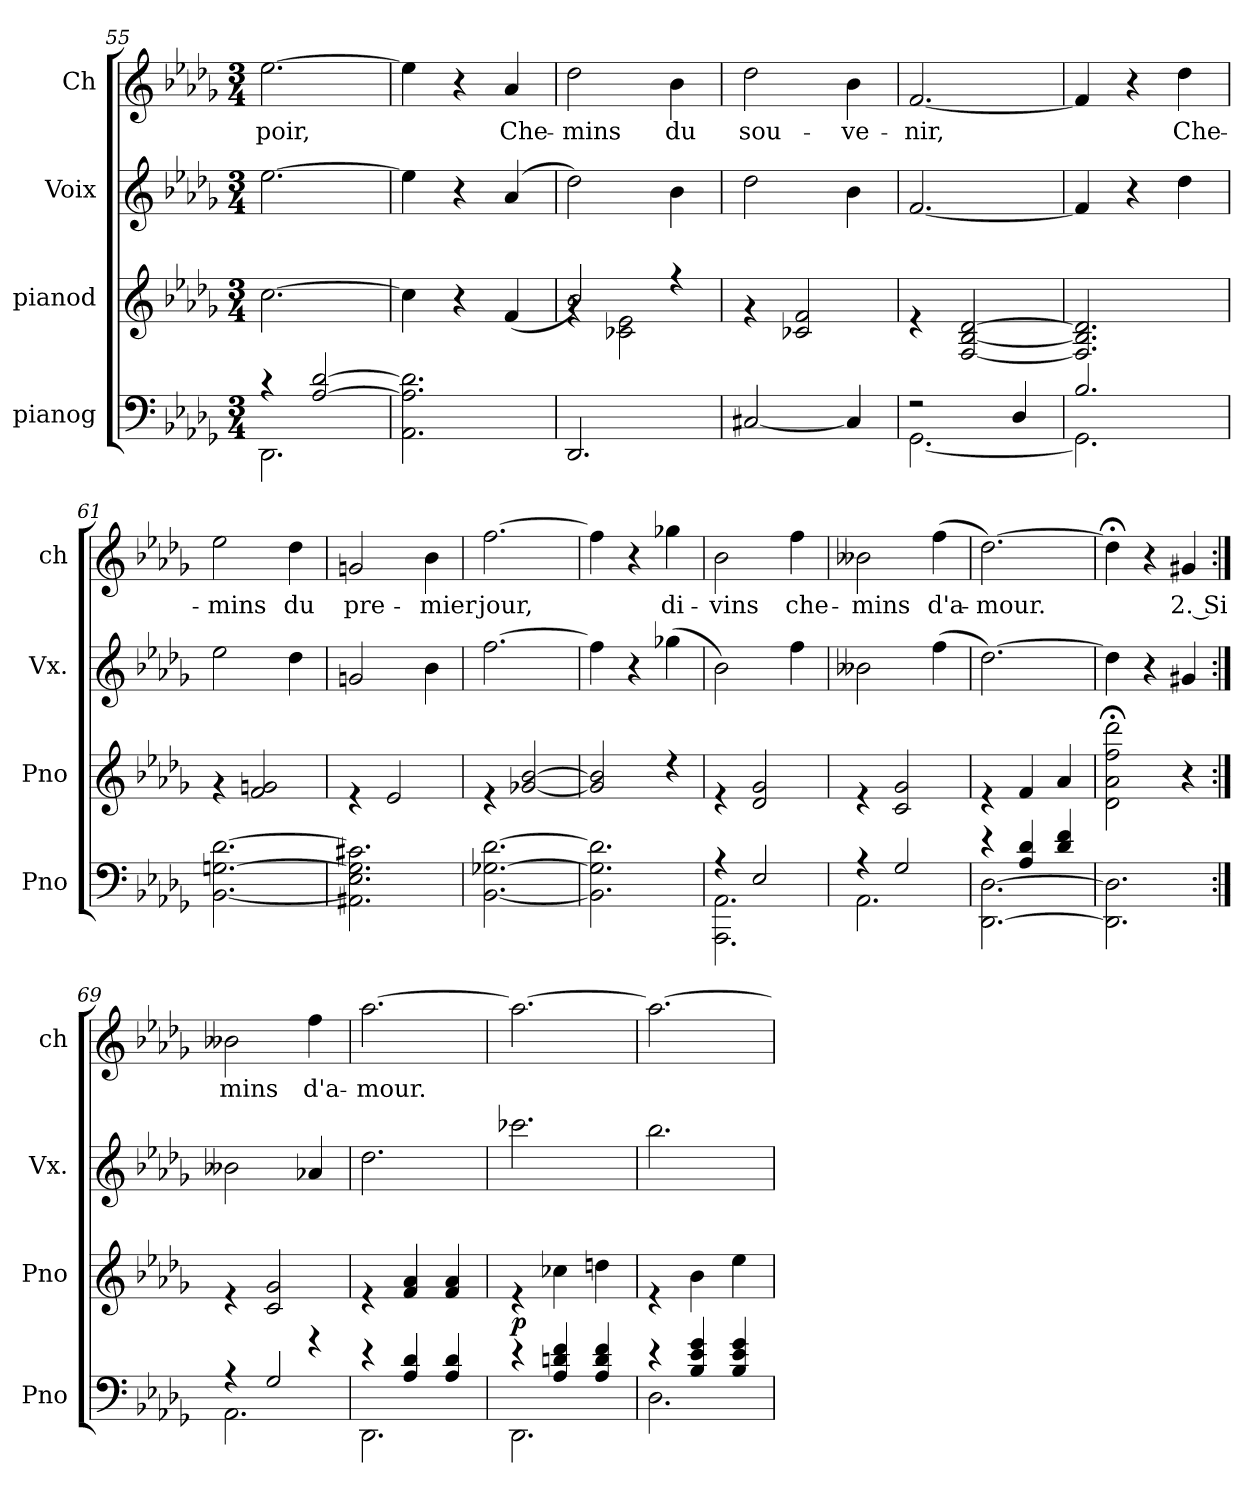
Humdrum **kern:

**kern	**dynam	**kern	**kern	**kern	**text	**dynam
*part4	*part4	*part3	*part2	*part1	*part1	*part1
*staff4	*staff4	*staff3	*staff2	*staff1	*staff1	*staff1
*I"pianog	*	*I"pianod	*I"Voix	*I"Ch	*	*
*I'Pno	*	*I'Pno	*I'Vx.	*I'ch	*	*
*clefF4	*	*clefG2	*clefG2	*clefG2	*	*
*k[b-e-a-d-g-]	*	*k[b-e-a-d-g-]	*k[b-e-a-d-g-]	*k[b-e-a-d-g-]	*	*
*M3/4	*	*M3/4	*M3/4	*M3/4	*	*
=55	=55	=55	=55	=55	=55	=55
*^	*	*	*	*	*	*
4r	2.DD-\	.	[2.cc\	[2.ee-\	[2.ee-\	-poir,	.
[2A-/ [2d-/	.	.	.	.	.	.	.
*v	*v	*	*	*	*	*	*
=56	=56	=56	=56	=56	=56	=56
2.AA-\ 2.A-\] 2.d-\]	.	4cc\]	4ee-\]	4ee-\]	.	.
.	.	4r	4r	4r	.	.
.	.	(4f/	(4a-/	4a-/	Che-	.
=57	=57	=57	=57	=57	=57	=57
*	*	*^	*	*	*	*
2.DD-/	.	2b-/)	4rg	2dd-\)	2dd-\	-mins	.
.	.	.	2c-X\ 2e-\	.	.	.	.
.	.	4r	.	4b-\	4b-\	du	.
*	*	*v	*v	*	*	*	*
!!LO:LB:g=z
=58	=58	=58	=58	=58	=58	=58
[2C#X/	.	4rg	2dd-\	2dd-\	sou-	.
.	.	2c-X/ 2f/	.	.	.	.
4C#/]	.	.	4b-\	4b-\	-ve-	.
=59	=59	=59	=59	=59	=59	=59
*^	*	*	*	*	*	*
2r	[2.GG-\	.	4re	[2.f/	[2.f/	-nir,	.
.	.	.	[2F/ [2B-/ [2d-/	.	.	.	.
4D-/	.	.	.	.	.	.	.
=60	=60	=60	=60	=60	=60	=60	=60
2.B-/	2.GG-\]	.	2.F/] 2.B-/] 2.d-/]	4f/]	4f/]	.	.
.	.	.	.	4r	4r	.	.
.	.	.	.	4dd-\	4dd-\	Che-	.
*v	*v	*	*	*	*	*	*
=61	=61	=61	=61	=61	=61	=61
[2.BB-\ [2.Gn\ [2.d-\	.	4rg	2ee-\	2ee-\	-mins	.
.	.	2f/ 2gn/	.	.	.	.
.	.	.	4dd-\	4dd-\	du	.
=62	=62	=62	=62	=62	=62	=62
2.AA#X\] 2.E-\ 2.G\] 2.c#X\]	.	4re	2gn/	2gn/	pre-	.
.	.	2e-/	.	.	.	.
.	.	.	4b-\	4b-\	-mier	.
=63	=63	=63	=63	=63	=63	=63
[2.BB-\ [2.G-X\ [2.d-\	.	4re	[2.ff\	[2.ff\	jour,	.
.	.	[2g-X/ [2b-/	.	.	.	.
=64	=64	=64	=64	=64	=64	=64
2.BB-\] 2.G-\] 2.d-\]	.	2g-/] 2b-/]	4ff\]	4ff\]	.	.
.	.	.	4r	4r	.	.
!	!	!	!	!	!	!LO:DY:a
.	.	4rdd	(4gg-X\	4gg-X\	di-	other-dynamics
=65	=65	=65	=65	=65	=65	=65
*^	*	*	*	*	*	*
4r	2.AAA-\ 2.AA-\	.	4re	2b-\)	2b-\	-vins	.
2E-/	.	.	2d-/ 2g-/	.	.	.	.
.	.	.	.	4ff\	4ff\	che-	.
=66	=66	=66	=66	=66	=66	=66	=66
4r	2.AA-\	.	4re	2b--X\	2b--X\	-mins	.
2G-/	.	.	2c/ 2g-/	.	.	.	.
.	.	.	.	(4ff\	(4ff\	d'a-	.
!!LO:PB:g=z
=67	=67	=67	=67	=67	=67	=67	=67
[2.DD-\ [2.D-\	4re	.	4re	[2.dd-\)	[2.dd-\)	-mour.	.
.	4A-/ 4d-/	.	4f/	.	.	.	.
.	4d-/ 4f/	.	4a-/	.	.	.	.
*v	*v	*	*	*	*	*	*
=68	=68	=68	=68	=68	=68	=68
2.DD-\] 2.D-\]	.	2d-\;< 2a-\;< 2ff\;< 2ddd-\;<	4dd-\]	4dd-;<\]	.	.
.	.	.	4r	4r	.	.
.	.	4r	4g#X/	4g#X/	2. Si	.
=69:|!	=69:|!	=69:|!	=69:|!	=69:|!	=69:|!	=69:|!
*^	*	*^	*	*	*	*
4r	2.AA-\	.	4re	2ryy	2b--X\	2b--X\	-mins	.
2G-/	.	.	2c/ 2g-/	.	.	.	.	.
.	.	.	.	4r	4a-X/	4ff\	d'a-	.
*	*	*	*v	*v	*	*	*	*
=70	=70	=70	=70	=70	=70	=70	=70
2.DD-\	4re	.	4re	2.dd-\	[2.aa-\	-mour.	.
.	4A-/ 4d-/	.	4f/ 4a-/	.	.	.	.
.	4A-/ 4d-/	.	4f/ 4a-/	.	.	.	.
=71	=71	=71	=71	=71	=71	=71	=71
!	!	!LO:DY:a	!	!	!	!	!
2.DD-\	4re	p	4re	2.ccc-X\	2.aa-\_	.	.
.	4A-/ 4dn/ 4f/	.	4cc-X\	.	.	.	.
.	4A-/ 4d/ 4f/	.	4ddn\	.	.	.	.
=72	=72	=72	=72	=72	=72	=72	=72
2.D-\	4re	.	4re	2.bb-\	2.aa-\_	.	.
.	4B-/ 4e-/ 4g-/	.	4b-\	.	.	.	.
.	4B-/ 4e-/ 4g-/	.	4ee-\	.	.	.	.
*v	*v	*	*	*	*	*	*
=	=	=	=	=	=	=
*-	*-	*-	*-	*-	*-	*-
